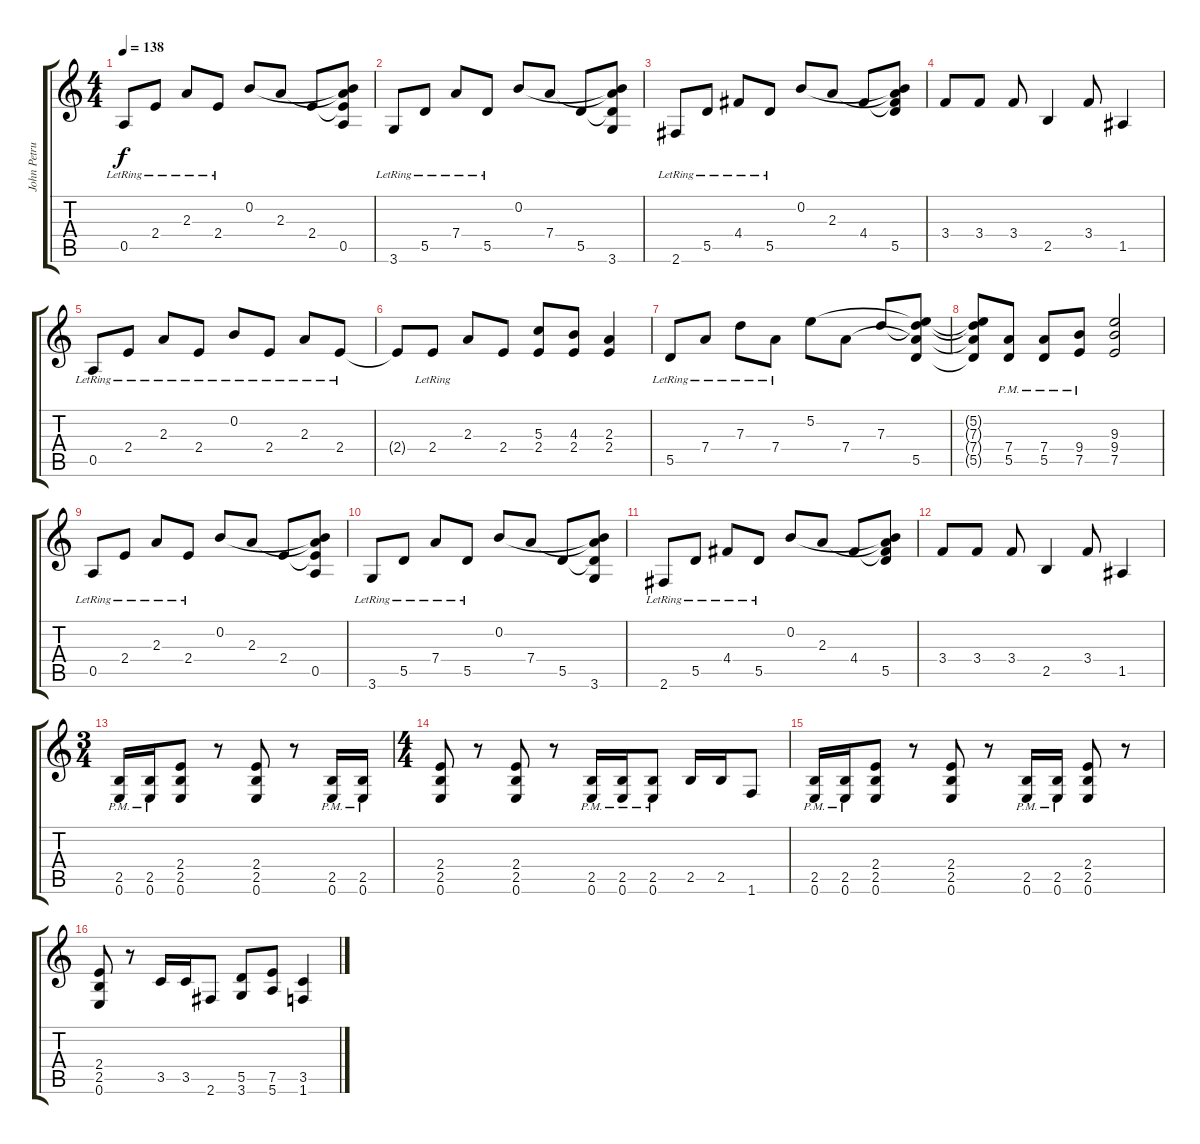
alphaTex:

\track ("John Petrucci" "John Petru") {instrument acousticguitarsteel}
\staff {score tabs}
\tuning (E4 B3 G3 D3 A2 E2) {hide}
\ts (4 4)
\tempo 138
\clef g2
\ks c
0.5{lr}.8{dy f} 2.4{lr}.8 2.3{lr}.8 2.4{lr}.8 0.2.8 2.3.8 2.4.8 (0.2{t} 2.3{t} 2.4{t} 0.5).8 |
3.6{lr}.8 5.5{lr}.8 7.4{lr}.8 5.5{lr}.8 0.2.8 7.4.8 5.5.8 (0.2{t} 7.4{t} 5.5{t} 3.6).8 |
2.6{lr}.8 5.5{lr}.8 4.4{lr}.8 5.5{lr}.8 0.2.8 2.3.8 4.4.8 (0.2{t} 2.3{t} 4.4{t} 5.5).8 |
3.4.8 3.4.8 3.4.8 2.5.4 3.4.8 1.5.4 |
0.5{lr}.8 2.4{lr}.8 2.3{lr}.8 2.4{lr}.8 0.2{lr}.8 2.4{lr}.8 2.3{lr}.8 2.4{lr}.8 |
2.4{t}.8 2.4{lr}.8 2.3.8 2.4.8 (5.3 2.4).8 (4.3 2.4).8 (2.3 2.4).4 |
5.5{lr}.8 7.4{lr}.8 7.3{lr}.8 7.4{lr}.8 5.2.8 7.4.8 7.3.8 (5.2{t} 7.3{t} 7.4{t} 5.5).8 |
(5.2{t} 7.3{t} 7.4{t} 5.5{t}).8 (7.4{pm} 5.5{pm}).8 (7.4{pm} 5.5{pm}).8 (9.4{pm} 7.5{pm}).8 (9.3 9.4 7.5).2 |
0.5{lr}.8 2.4{lr}.8 2.3{lr}.8 2.4{lr}.8 0.2.8 2.3.8 2.4.8 (0.2{t} 2.3{t} 2.4{t} 0.5).8 |
3.6{lr}.8 5.5{lr}.8 7.4{lr}.8 5.5{lr}.8 0.2.8 7.4.8 5.5.8 (0.2{t} 7.4{t} 5.5{t} 3.6).8 |
2.6{lr}.8 5.5{lr}.8 4.4{lr}.8 5.5{lr}.8 0.2.8 2.3.8 4.4.8 (0.2{t} 2.3{t} 4.4{t} 5.5).8 |
3.4.8 3.4.8 3.4.8 2.5.4 3.4.8 1.5.4 |
\ts (3 4)
(2.5{pm} 0.6{pm}).16 (2.5{pm} 0.6{pm}).16 (2.4 2.5 0.6).8 r.8 (2.4 2.5 0.6).8 r.8 (2.5{pm} 0.6{pm}).16 (2.5{pm} 0.6{pm}).16 |
\ts (4 4)
(2.4 2.5 0.6).8 r.8 (2.4 2.5 0.6).8 r.8 (2.5{pm} 0.6{pm}).16 (2.5{pm} 0.6{pm}).16 (2.5{pm} 0.6{pm}).8 2.5.16 2.5.16 1.6.8 |
(2.5{pm} 0.6{pm}).16 (2.5{pm} 0.6{pm}).16 (2.4 2.5 0.6).8 r.8 (2.4 2.5 0.6).8 r.8 (2.5{pm} 0.6{pm}).16 (2.5{pm} 0.6{pm}).16 (2.4 2.5 0.6).8 r.8 |
(2.4 2.5 0.6).8 r.8 3.5.16 3.5.16 2.6.8 (5.5 3.6).8 (7.5 5.6).8 (3.5 1.6).4
